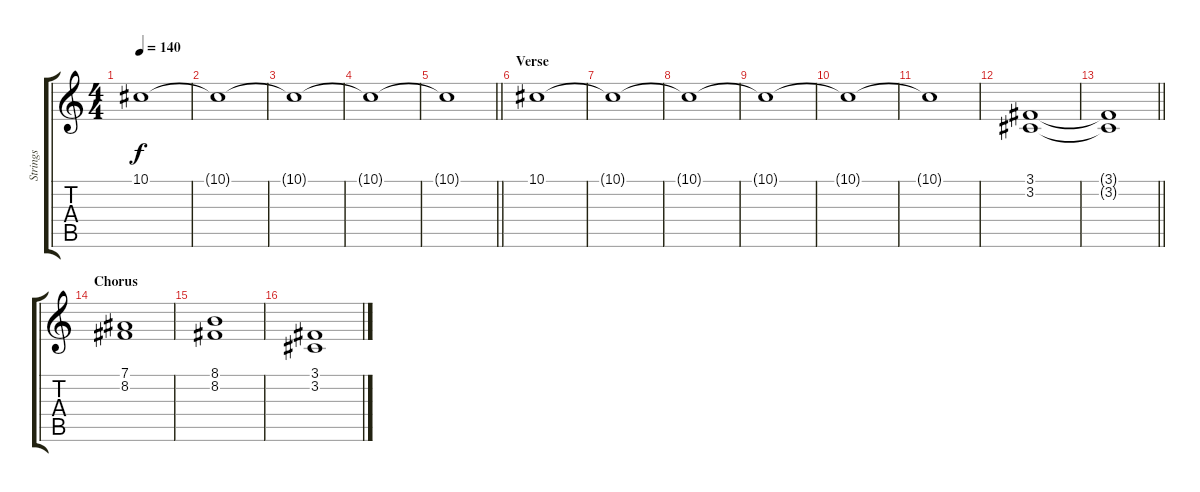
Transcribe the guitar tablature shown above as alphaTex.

\track ("Strings" "Strings") {instrument stringensemble1}
\staff {score tabs}
\tuning (Eb4 Bb3 Gb3 Db3 Ab2 Eb2) {hide}
\ts (4 4)
\tempo 140
\clef g2
\ks c
10.1{t}.1{dy f} |
10.1{t}.1 |
10.1{t}.1 |
10.1{t}.1 |
\barLineRight lightlight
10.1{t}.1 |
\section ("" "Verse")
10.1.1 |
10.1{t}.1 |
10.1{t}.1 |
10.1{t}.1 |
10.1{t}.1 |
10.1{t}.1 |
(3.1 3.2).1 |
\barLineRight lightlight
(3.1{t} 3.2{t}).1 |
\section ("" "Chorus")
(7.1 8.2).1 |
(8.1 8.2).1 |
(3.1 3.2).1
